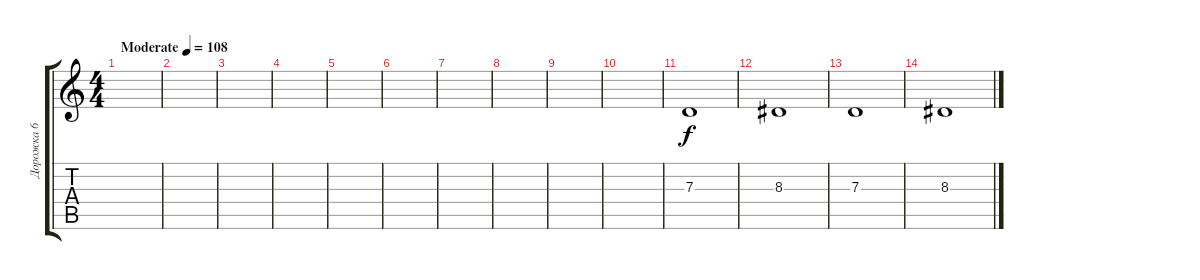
\track ("Дорожка 6" "Дорожка 6") {instrument acousticgrandpiano}
\staff {score tabs}
\tuning (E4 B3 G3 D3 A2 E2) {hide}
\ts (4 4)
\tempo (108 "Moderate")
\clef g2
\ks c
|
|
|
|
|
|
|
|
|
|
7.3.1 |
8.3.1 |
7.3.1 |
8.3.1
